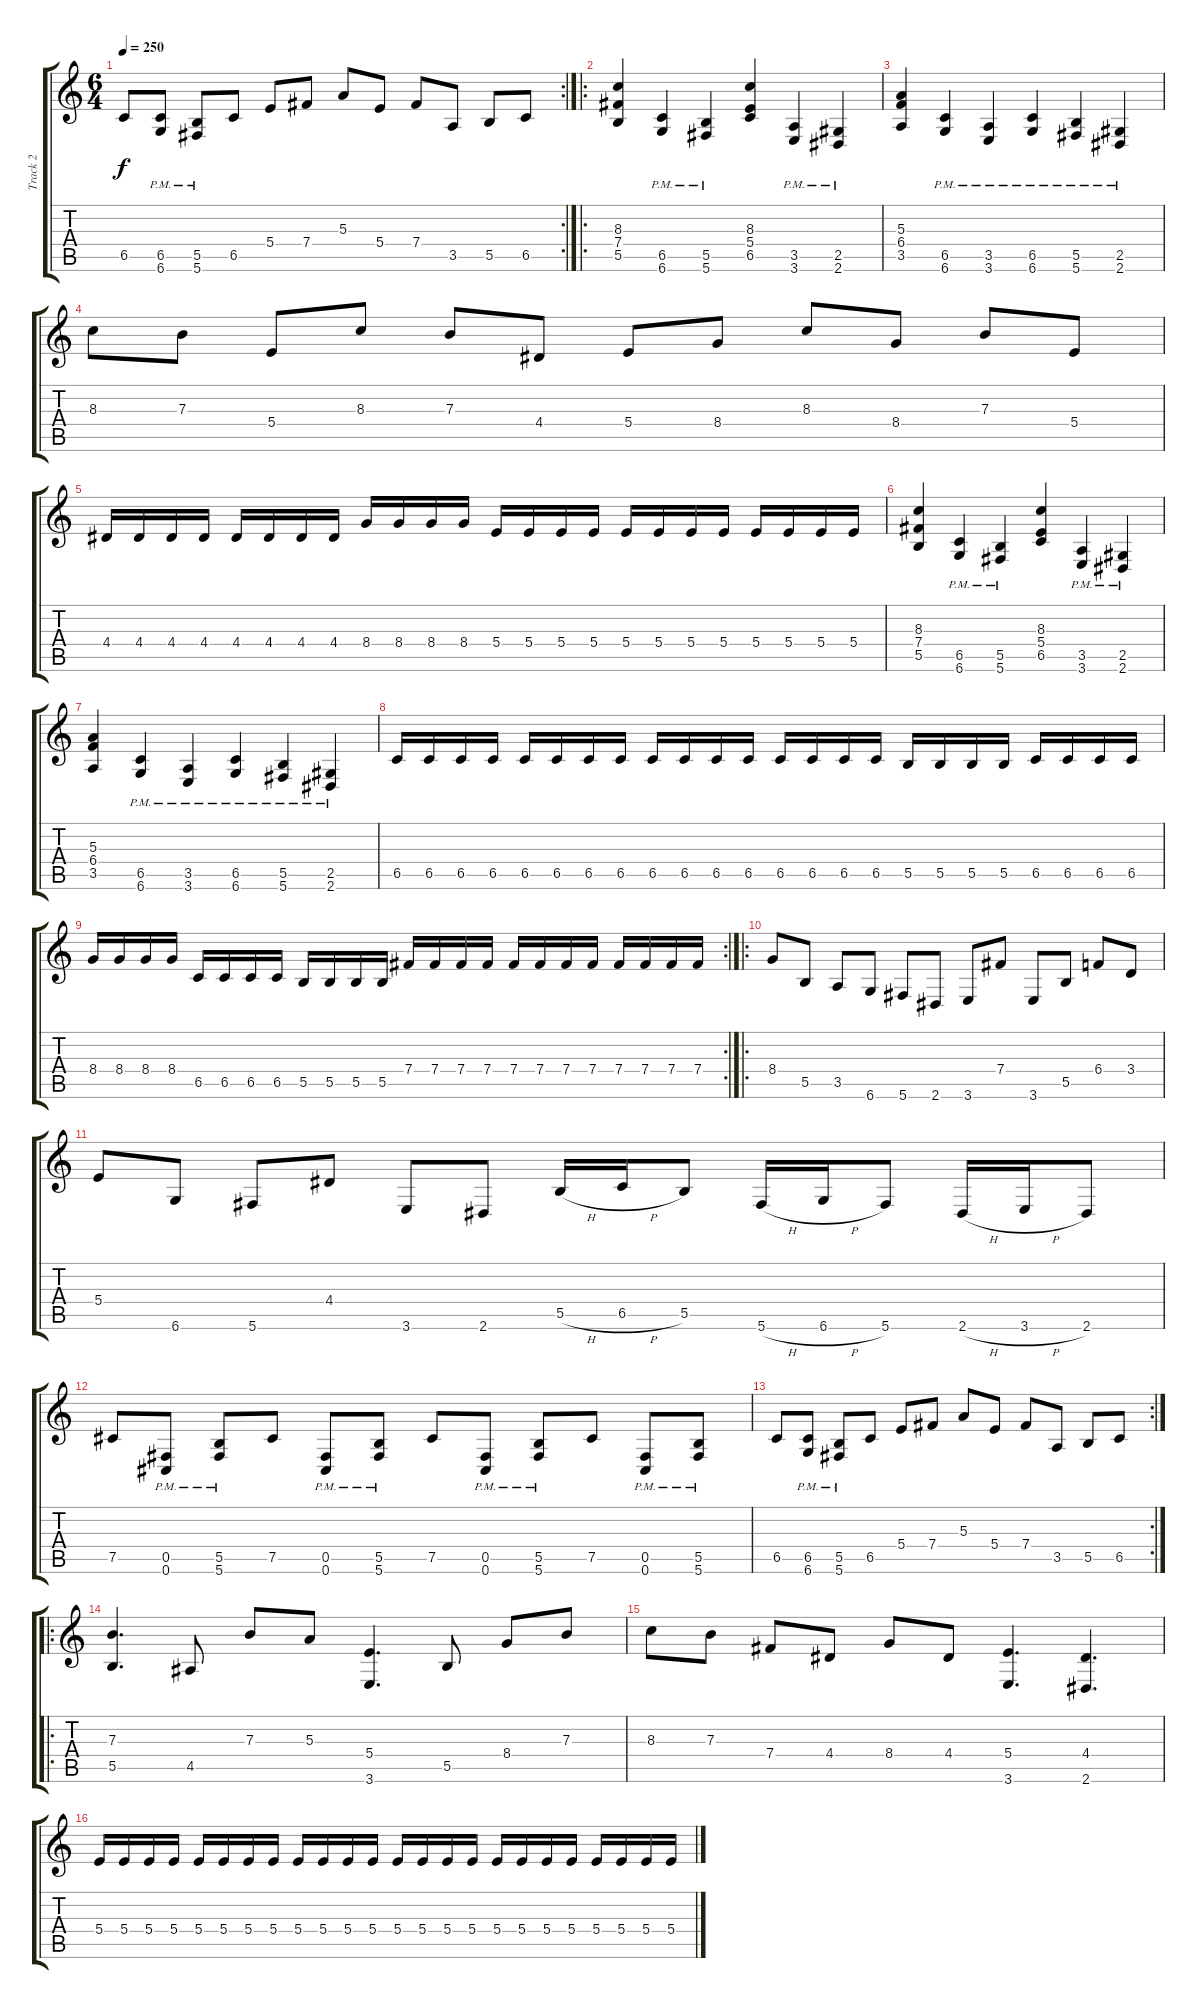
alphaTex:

\track ("Track 2" "Track 2") {instrument distortionguitar}
\staff {score tabs}
\tuning (Db4 Ab3 E3 B2 Gb2 Db2) {hide}
\rc 2
\ts (6 4)
\tempo 250
\clef g2
\ks c
6.5.8{dy f} (6.5{pm} 6.6{pm}).8 (5.5{pm} 5.6{pm}).8 6.5.8 5.4.8 7.4.8 5.3.8 5.4.8 7.4.8 3.5.8 5.5.8 6.5.8 |
\ro
(8.3 7.4 5.5).4 (6.5{pm} 6.6{pm}).4 (5.5{pm} 5.6{pm}).4 (8.3 5.4 6.5).4 (3.5{pm} 3.6{pm}).4 (2.5{pm} 2.6{pm}).4 |
(5.3 6.4 3.5).4 (6.5{pm} 6.6{pm}).4 (3.5{pm} 3.6{pm}).4 (6.5{pm} 6.6{pm}).4 (5.5{pm} 5.6{pm}).4 (2.5{pm} 2.6{pm}).4 |
8.3.8 7.3.8 5.4.8 8.3.8 7.3.8 4.4.8 5.4.8 8.4.8 8.3.8 8.4.8 7.3.8 5.4.8 |
4.4.16 4.4.16 4.4.16 4.4.16 4.4.16 4.4.16 4.4.16 4.4.16 8.4.16 8.4.16 8.4.16 8.4.16 5.4.16 5.4.16 5.4.16 5.4.16 5.4.16 5.4.16 5.4.16 5.4.16 5.4.16 5.4.16 5.4.16 5.4.16 |
(8.3 7.4 5.5).4 (6.5{pm} 6.6{pm}).4 (5.5{pm} 5.6{pm}).4 (8.3 5.4 6.5).4 (3.5{pm} 3.6{pm}).4 (2.5{pm} 2.6{pm}).4 |
(5.3 6.4 3.5).4 (6.5{pm} 6.6{pm}).4 (3.5{pm} 3.6{pm}).4 (6.5{pm} 6.6{pm}).4 (5.5{pm} 5.6{pm}).4 (2.5{pm} 2.6{pm}).4 |
6.5.16 6.5.16 6.5.16 6.5.16 6.5.16 6.5.16 6.5.16 6.5.16 6.5.16 6.5.16 6.5.16 6.5.16 6.5.16 6.5.16 6.5.16 6.5.16 5.5.16 5.5.16 5.5.16 5.5.16 6.5.16 6.5.16 6.5.16 6.5.16 |
\rc 2
8.4.16 8.4.16 8.4.16 8.4.16 6.5.16 6.5.16 6.5.16 6.5.16 5.5.16 5.5.16 5.5.16 5.5.16 7.4.16 7.4.16 7.4.16 7.4.16 7.4.16 7.4.16 7.4.16 7.4.16 7.4.16 7.4.16 7.4.16 7.4.16 |
\ro
8.4.8 5.5.8 3.5.8 6.6.8 5.6.8 2.6.8 3.6.8 7.4.8 3.6.8 5.5.8 6.4.8 3.4.8 |
5.4.8 6.6.8 5.6.8 4.4.8 3.6.8 2.6.8 5.5{h}.16 6.5{h}.16 5.5.8 5.6{h}.16 6.6{h}.16 5.6.8 2.6{h}.16 3.6{h}.16 2.6.8 |
7.5.8 (0.5{pm} 0.6{pm}).8 (5.5{pm} 5.6{pm}).8 7.5.8 (0.5{pm} 0.6{pm}).8 (5.5{pm} 5.6{pm}).8 7.5.8 (0.5{pm} 0.6{pm}).8 (5.5{pm} 5.6{pm}).8 7.5.8 (0.5{pm} 0.6{pm}).8 (5.5{pm} 5.6{pm}).8 |
\rc 2
6.5.8 (6.5{pm} 6.6{pm}).8 (5.5{pm} 5.6{pm}).8 6.5.8 5.4.8 7.4.8 5.3.8 5.4.8 7.4.8 3.5.8 5.5.8 6.5.8 |
\ro
(7.3 5.5).4{d} 4.5.8 7.3.8 5.3.8 (5.4 3.6).4{d} 5.5.8 8.4.8 7.3.8 |
8.3.8 7.3.8 7.4.8 4.4.8 8.4.8 4.4.8 (5.4 3.6).4{d} (4.4 2.6).4{d} |
5.4.16 5.4.16 5.4.16 5.4.16 5.4.16 5.4.16 5.4.16 5.4.16 5.4.16 5.4.16 5.4.16 5.4.16 5.4.16 5.4.16 5.4.16 5.4.16 5.4.16 5.4.16 5.4.16 5.4.16 5.4.16 5.4.16 5.4.16 5.4.16
